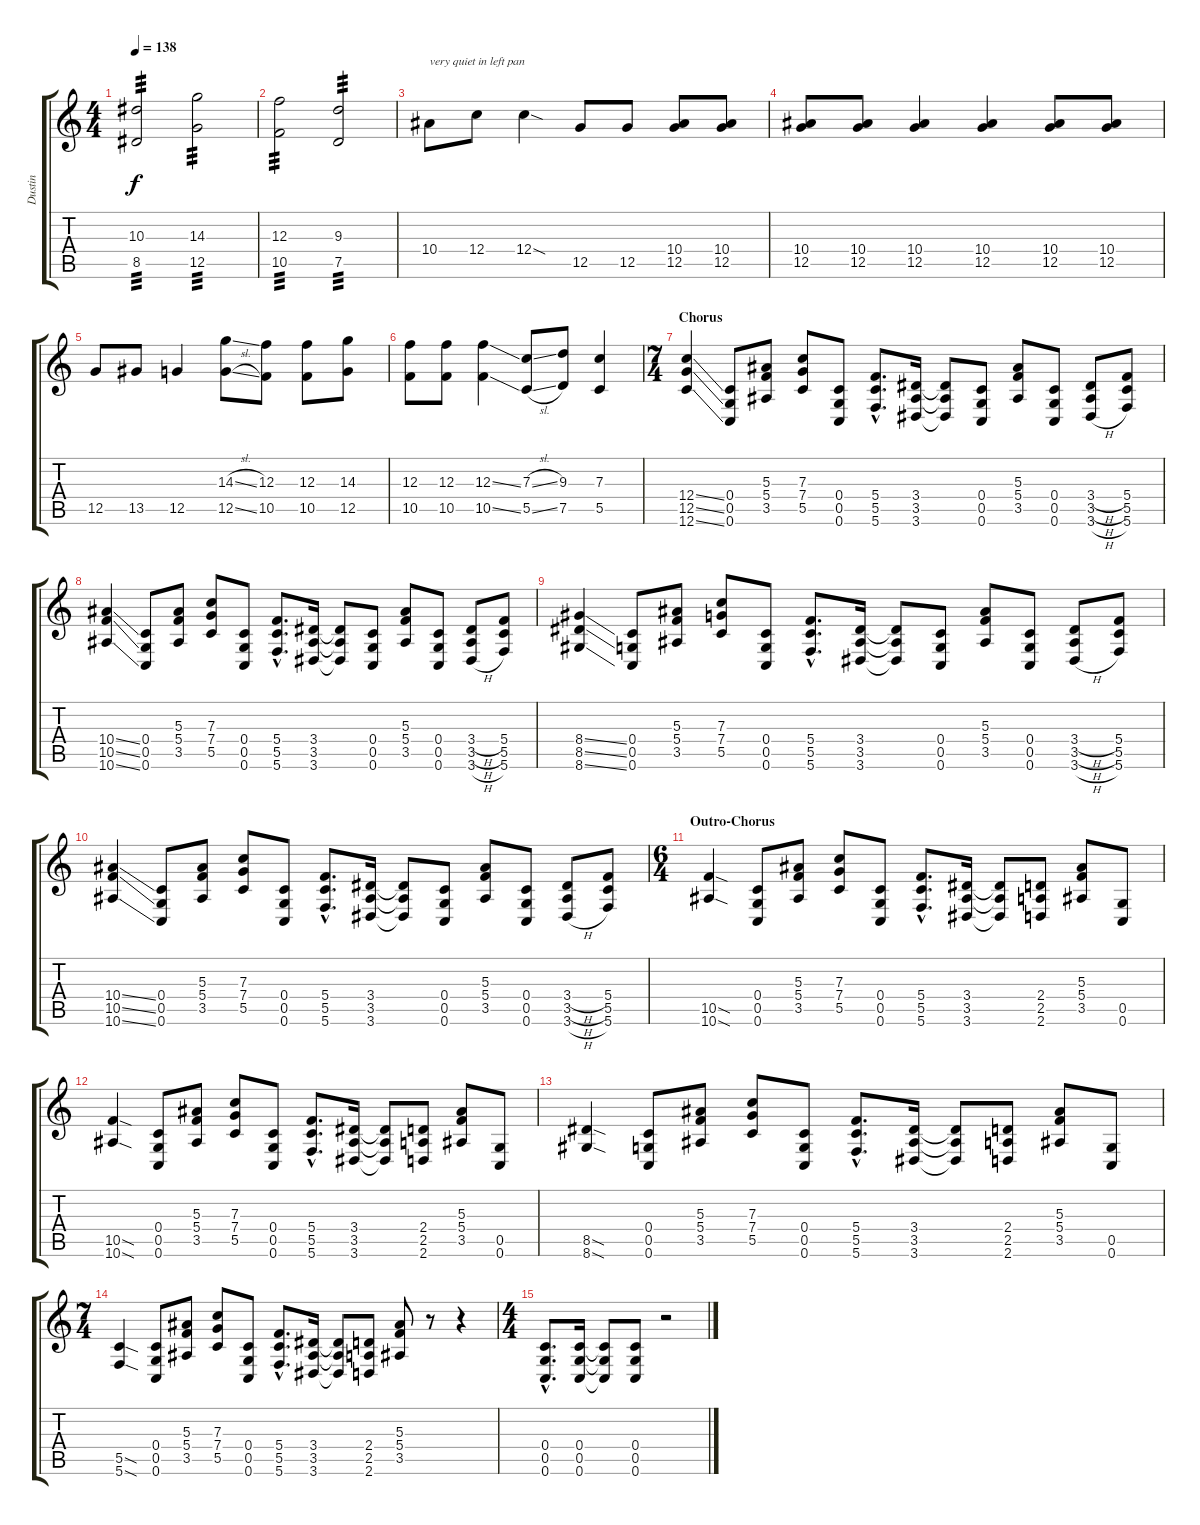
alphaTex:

\track ("Dustin" "Dustin") {instrument overdrivenguitar}
\staff {score tabs}
\tuning (D4 A3 F3 C3 G2 C2) {hide}
\ts (4 4)
\tempo 138
\clef g2
\ks c
(10.3 8.5).2{tp 3 dy f} (14.3 12.5).2{tp 3} |
(12.3 10.5).2{tp 3} (9.3 7.5).2{tp 3} |
10.4.8{txt "very quiet in left pan"} 12.4.8 12.4{sod}.4 12.5.8 12.5.8 (10.4 12.5).8 (10.4 12.5).8 |
(10.4 12.5).8 (10.4 12.5).8 (10.4 12.5).4 (10.4 12.5).4 (10.4 12.5).8 (10.4 12.5).8 |
12.5.8 13.5.8 12.5.4 (14.3{sl} 12.5{sl}).8 (12.3 10.5).8 (12.3 10.5).8 (14.3 12.5).8 |
(12.3 10.5).8 (12.3 10.5).8 (12.3{ss} 10.5{ss}).4 (7.3{sl} 5.5{sl}).8 (9.3 7.5).8 (7.3 5.5).4 |
\ts (7 4)
\section ("" "Chorus")
(12.4{ss} 12.5{ss} 12.6{ss}).4{balance 3} (0.4 0.5 0.6).8 (5.3 5.4 3.5).8 (7.3 7.4 5.5).8 (0.4 0.5 0.6).8 (5.4{hac} 5.5{hac} 5.6{hac}).8{d} (3.4 3.5 3.6).16 (3.4{t} 3.5{t} 3.6{t}).8 (0.4 0.5 0.6).8 (5.3 5.4 3.5).8 (0.4 0.5 0.6).8 (3.4{h} 3.5{h} 3.6{h}).8 (5.4 5.5 5.6).8 |
(10.4{ss} 10.5{ss} 10.6{ss}).4 (0.4 0.5 0.6).8 (5.3 5.4 3.5).8 (7.3 7.4 5.5).8 (0.4 0.5 0.6).8 (5.4{hac} 5.5{hac} 5.6{hac}).8{d} (3.4 3.5 3.6).16 (3.4{t} 3.5{t} 3.6{t}).8 (0.4 0.5 0.6).8 (5.3 5.4 3.5).8 (0.4 0.5 0.6).8 (3.4{h} 3.5{h} 3.6{h}).8 (5.4 5.5 5.6).8 |
(8.4{ss} 8.5{ss} 8.6{ss}).4 (0.4 0.5 0.6).8 (5.3 5.4 3.5).8 (7.3 7.4 5.5).8 (0.4 0.5 0.6).8 (5.4{hac} 5.5{hac} 5.6{hac}).8{d} (3.4 3.5 3.6).16 (3.4{t} 3.5{t} 3.6{t}).8 (0.4 0.5 0.6).8 (5.3 5.4 3.5).8 (0.4 0.5 0.6).8 (3.4{h} 3.5{h} 3.6{h}).8 (5.4 5.5 5.6).8 |
(10.4{ss} 10.5{ss} 10.6{ss}).4 (0.4 0.5 0.6).8 (5.3 5.4 3.5).8 (7.3 7.4 5.5).8 (0.4 0.5 0.6).8 (5.4{hac} 5.5{hac} 5.6{hac}).8{d} (3.4 3.5 3.6).16 (3.4{t} 3.5{t} 3.6{t}).8 (0.4 0.5 0.6).8 (5.3 5.4 3.5).8 (0.4 0.5 0.6).8 (3.4{h} 3.5{h} 3.6{h}).8 (5.4 5.5 5.6).8 |
\ts (6 4)
\section ("" "Outro-Chorus")
(10.5{sod} 10.6{sod}).4 (0.4 0.5 0.6).8 (5.3 5.4 3.5).8 (7.3 7.4 5.5).8 (0.4 0.5 0.6).8 (5.4{hac} 5.5{hac} 5.6{hac}).8{d} (3.4 3.5 3.6).16 (3.4{t} 3.5{t} 3.6{t}).8 (2.4 2.5 2.6).8 (5.3 5.4 3.5).8 (0.5 0.6).8 |
(10.5{sod} 10.6{sod}).4 (0.4 0.5 0.6).8 (5.3 5.4 3.5).8 (7.3 7.4 5.5).8 (0.4 0.5 0.6).8 (5.4{hac} 5.5{hac} 5.6{hac}).8{d} (3.4 3.5 3.6).16 (3.4{t} 3.5{t} 3.6{t}).8 (2.4 2.5 2.6).8 (5.3 5.4 3.5).8 (0.5 0.6).8 |
(8.5{sod} 8.6{sod}).4 (0.4 0.5 0.6).8 (5.3 5.4 3.5).8 (7.3 7.4 5.5).8 (0.4 0.5 0.6).8 (5.4{hac} 5.5{hac} 5.6{hac}).8{d} (3.4 3.5 3.6).16 (3.4{t} 3.5{t} 3.6{t}).8 (2.4 2.5 2.6).8 (5.3 5.4 3.5).8 (0.5 0.6).8 |
\ts (7 4)
(5.5{sod} 5.6{sod}).4 (0.4 0.5 0.6).8 (5.3 5.4 3.5).8 (7.3 7.4 5.5).8 (0.4 0.5 0.6).8 (5.4{hac} 5.5{hac} 5.6{hac}).8{d} (3.4 3.5 3.6).16 (3.4{t} 3.5{t} 3.6{t}).8 (2.4 2.5 2.6).8 (5.3 5.4 3.5).8 r.8 r.4 |
\ts (4 4)
(0.4{hac} 0.5{hac} 0.6{hac}).8{d} (0.4 0.5 0.6).16 (0.4{t} 0.5{t} 0.6{t}).8 (0.4 0.5 0.6).8 r.2
